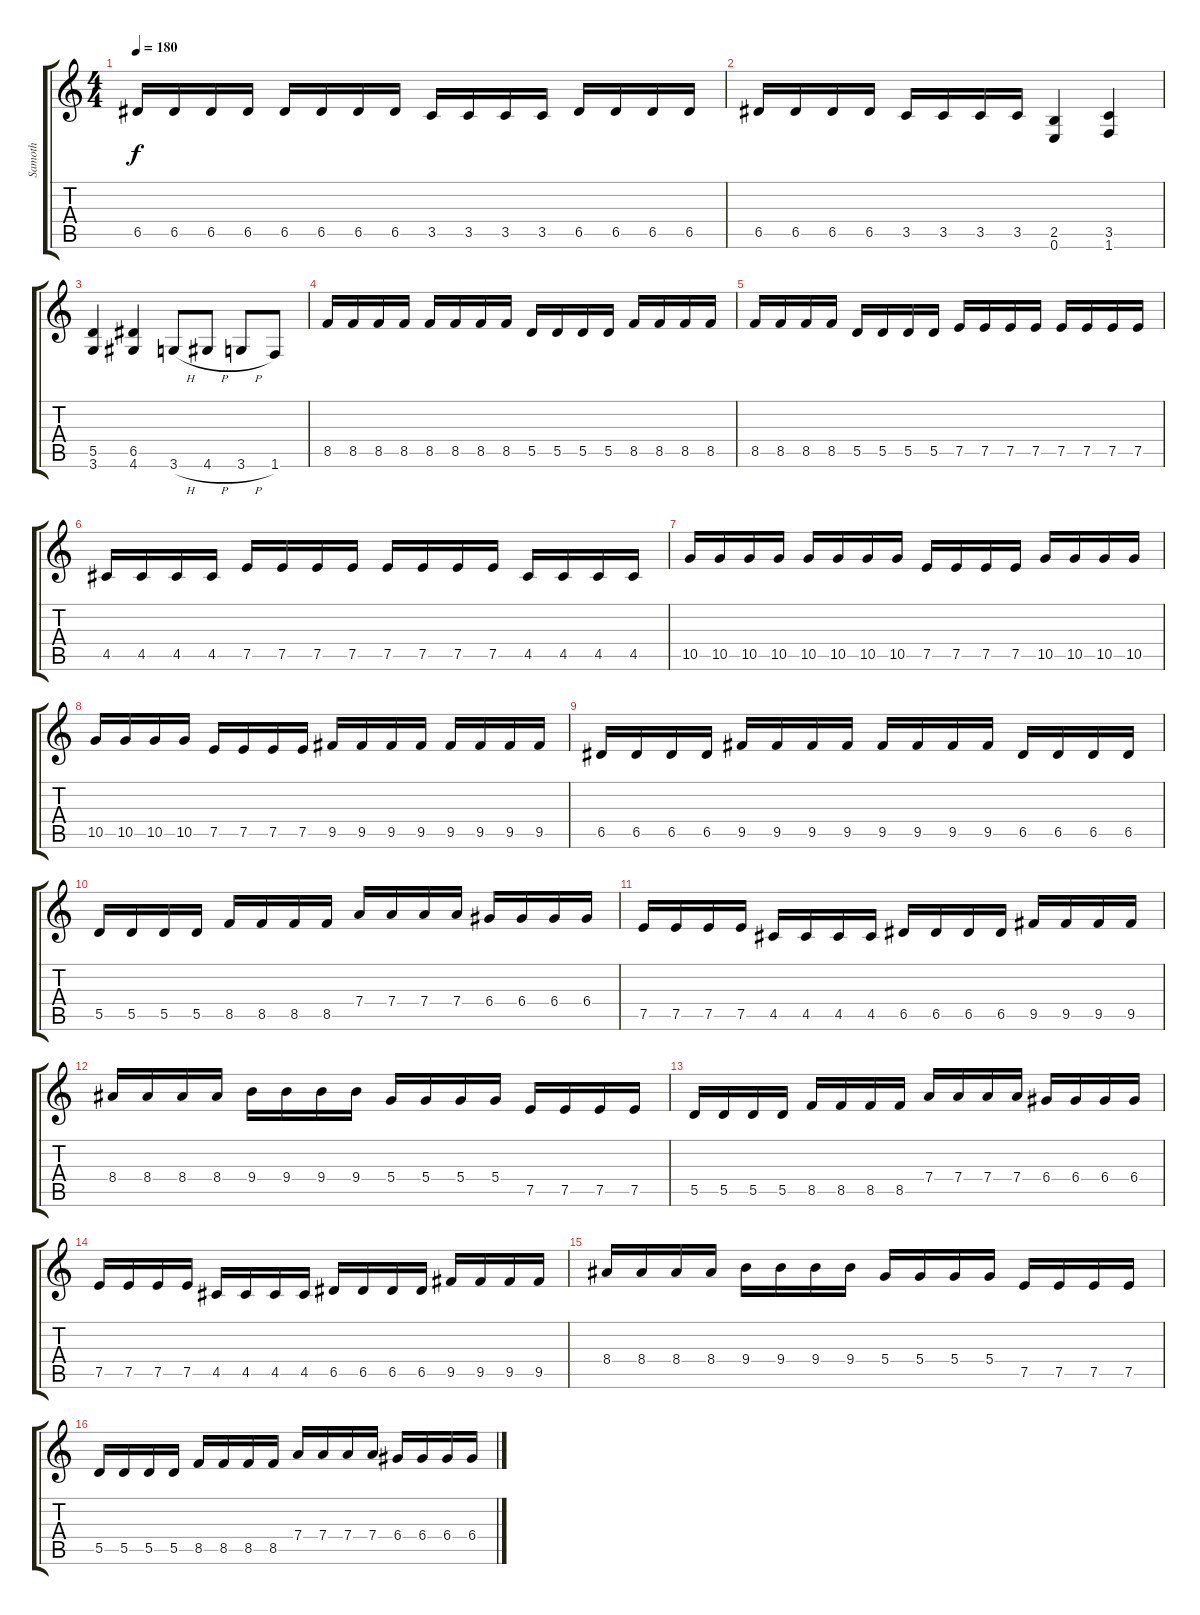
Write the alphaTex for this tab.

\track ("Samoth" "Samoth") {instrument distortionguitar}
\staff {score tabs}
\tuning (E4 B3 G3 D3 A2 E2) {hide}
\ts (4 4)
\tempo 180
\clef g2
\ks c
6.5.16{dy f} 6.5.16 6.5.16 6.5.16 6.5.16 6.5.16 6.5.16 6.5.16 3.5.16 3.5.16 3.5.16 3.5.16 6.5.16 6.5.16 6.5.16 6.5.16 |
6.5.16 6.5.16 6.5.16 6.5.16 3.5.16 3.5.16 3.5.16 3.5.16 (2.5 0.6).4 (3.5 1.6).4 |
(5.5 3.6).4 (6.5 4.6).4 3.6{h}.8 4.6{h}.8 3.6{h}.8 1.6.8 |
8.5.16 8.5.16 8.5.16 8.5.16 8.5.16 8.5.16 8.5.16 8.5.16 5.5.16 5.5.16 5.5.16 5.5.16 8.5.16 8.5.16 8.5.16 8.5.16 |
8.5.16 8.5.16 8.5.16 8.5.16 5.5.16 5.5.16 5.5.16 5.5.16 7.5.16 7.5.16 7.5.16 7.5.16 7.5.16 7.5.16 7.5.16 7.5.16 |
4.5.16 4.5.16 4.5.16 4.5.16 7.5.16 7.5.16 7.5.16 7.5.16 7.5.16 7.5.16 7.5.16 7.5.16 4.5.16 4.5.16 4.5.16 4.5.16 |
10.5.16 10.5.16 10.5.16 10.5.16 10.5.16 10.5.16 10.5.16 10.5.16 7.5.16 7.5.16 7.5.16 7.5.16 10.5.16 10.5.16 10.5.16 10.5.16 |
10.5.16 10.5.16 10.5.16 10.5.16 7.5.16 7.5.16 7.5.16 7.5.16 9.5.16 9.5.16 9.5.16 9.5.16 9.5.16 9.5.16 9.5.16 9.5.16 |
6.5.16 6.5.16 6.5.16 6.5.16 9.5.16 9.5.16 9.5.16 9.5.16 9.5.16 9.5.16 9.5.16 9.5.16 6.5.16 6.5.16 6.5.16 6.5.16 |
5.5.16 5.5.16 5.5.16 5.5.16 8.5.16 8.5.16 8.5.16 8.5.16 7.4.16 7.4.16 7.4.16 7.4.16 6.4.16 6.4.16 6.4.16 6.4.16 |
7.5.16 7.5.16 7.5.16 7.5.16 4.5.16 4.5.16 4.5.16 4.5.16 6.5.16 6.5.16 6.5.16 6.5.16 9.5.16 9.5.16 9.5.16 9.5.16 |
8.4.16 8.4.16 8.4.16 8.4.16 9.4.16 9.4.16 9.4.16 9.4.16 5.4.16 5.4.16 5.4.16 5.4.16 7.5.16 7.5.16 7.5.16 7.5.16 |
5.5.16 5.5.16 5.5.16 5.5.16 8.5.16 8.5.16 8.5.16 8.5.16 7.4.16 7.4.16 7.4.16 7.4.16 6.4.16 6.4.16 6.4.16 6.4.16 |
7.5.16 7.5.16 7.5.16 7.5.16 4.5.16 4.5.16 4.5.16 4.5.16 6.5.16 6.5.16 6.5.16 6.5.16 9.5.16 9.5.16 9.5.16 9.5.16 |
8.4.16 8.4.16 8.4.16 8.4.16 9.4.16 9.4.16 9.4.16 9.4.16 5.4.16 5.4.16 5.4.16 5.4.16 7.5.16 7.5.16 7.5.16 7.5.16 |
5.5.16 5.5.16 5.5.16 5.5.16 8.5.16 8.5.16 8.5.16 8.5.16 7.4.16 7.4.16 7.4.16 7.4.16 6.4.16 6.4.16 6.4.16 6.4.16
